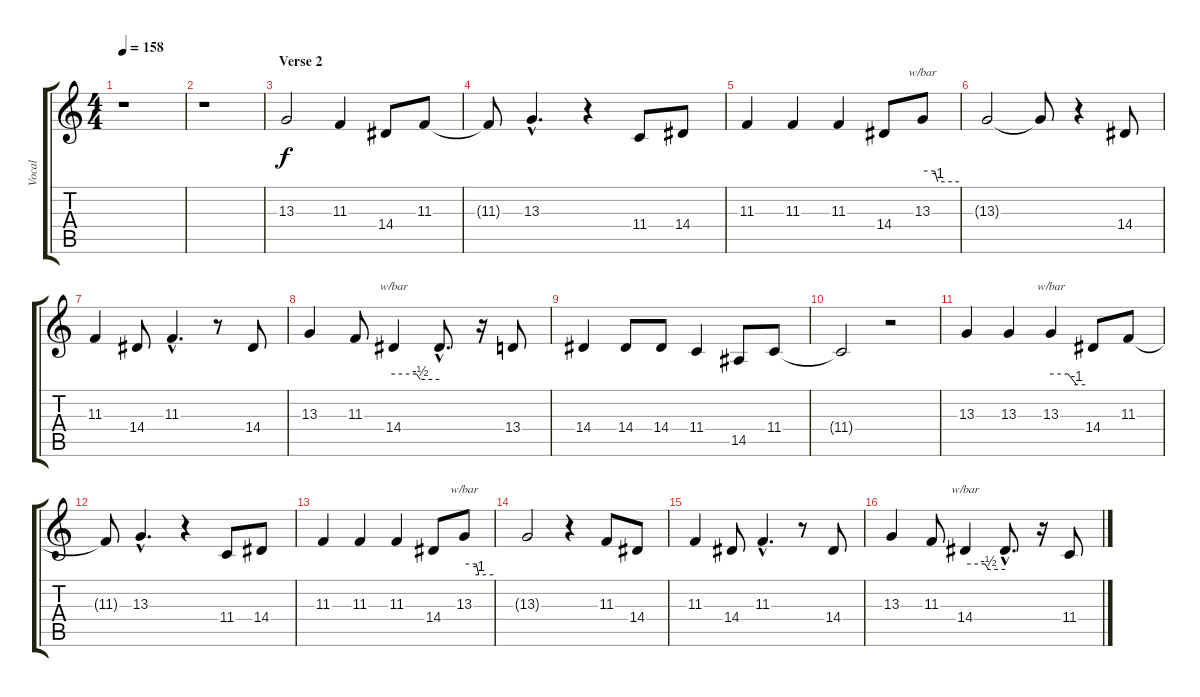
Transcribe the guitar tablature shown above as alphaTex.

\track ("Vocal" "Vocal") {instrument viola}
\staff {score tabs}
\tuning (Eb4 Bb3 Gb3 Db3 Ab2 Eb2) {hide}
\ts (4 4)
\tempo 158
\clef g2
\ks c
r.1{dy f} |
r.1 |
\section ("" "Verse 2")
13.3.2 11.3.4 14.4.8 11.3.8 |
11.3{t}.8 13.3{hac}.4{d} r.4 11.4.8 14.4.8 |
11.3.4 11.3.4 11.3.4 14.4.8 13.3.8{tbe (custom default 0 0 20 0 25 -4 60 -4)} |
13.3{t}.2 13.3{t}.8 r.4 14.4.8 |
11.3.4 14.4.8 11.3{hac}.4{d} r.8 14.4.8 |
13.3.4 11.3.8 14.4.4{tbe (custom default 0 0 30 0 35 -2 60 -2)} 14.4{hac t}.8{d} r.16 13.4.8 |
14.4.4 14.4.8 14.4.8 11.4.4 14.5.8 11.4.8 |
11.4{t}.2 r.2 |
13.3.4 13.3.4 13.3.4{tbe (custom default 0 0 30 0 45 -4 60 -4)} 14.4.8 11.3.8 |
11.3{t}.8 13.3{hac}.4{d} r.4 11.4.8 14.4.8 |
11.3.4 11.3.4 11.3.4 14.4.8 13.3.8{tbe (custom default 0 0 25 0 30 -4 60 -4)} |
13.3{t}.2 r.4 11.3.8 14.4.8 |
11.3.4 14.4.8 11.3{hac}.4{d} r.8 14.4.8 |
13.3.4 11.3.8 14.4.4{tbe (custom default 0 0 30 0 35 -2 60 -2)} 14.4{hac t}.8{d} r.16 11.4.8
